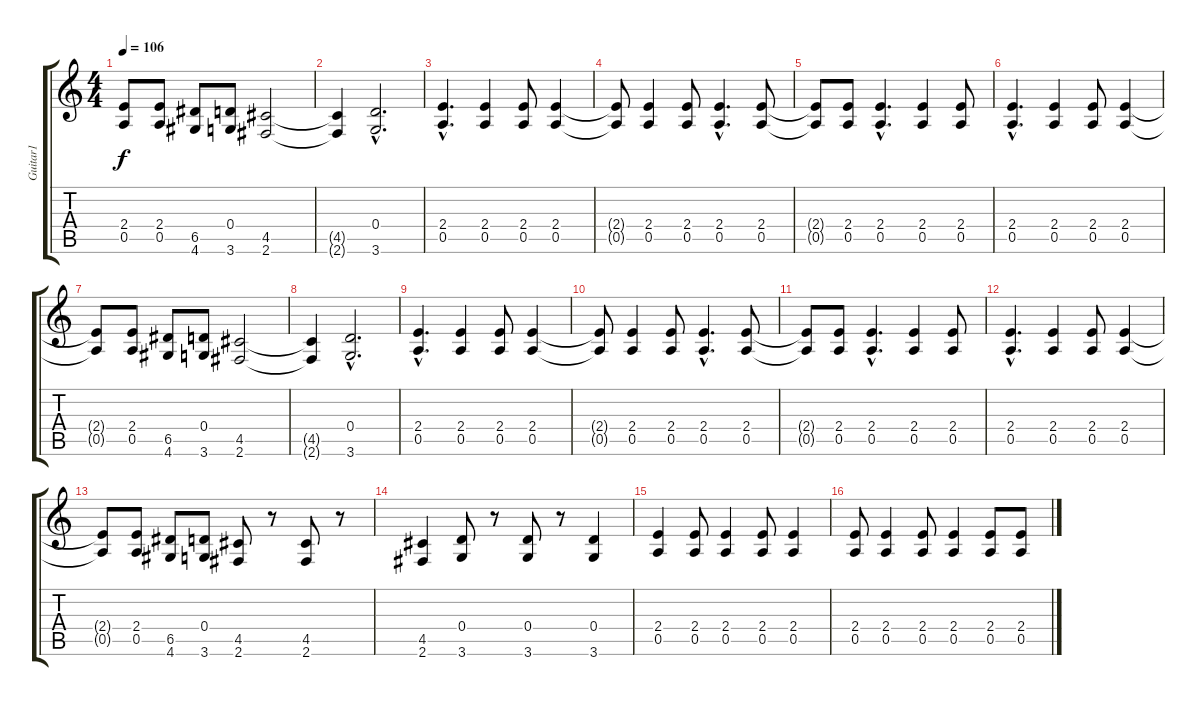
\track ("Guitar1" "Guitar1") {instrument overdrivenguitar}
\staff {score tabs}
\tuning (E4 B3 G3 D3 A2 E2) {hide}
\ts (4 4)
\tempo 106
\clef g2
\ks c
(2.4{t} 0.5{t}).8{dy f} (2.4 0.5).8 (6.5 4.6).8 (0.4 3.6).8 (4.5 2.6).2 |
(4.5{t} 2.6{t}).4 (0.4{hac} 3.6{hac}).2{d} |
(2.4{hac} 0.5{hac}).4{d} (2.4 0.5).4{volume 11} (2.4 0.5).8 (2.4 0.5).4 |
(2.4{t} 0.5{t}).8 (2.4 0.5).4 (2.4 0.5).8 (2.4{hac} 0.5{hac}).4{d} (2.4 0.5).8 |
(2.4{t} 0.5{t}).8 (2.4 0.5).8 (2.4{hac} 0.5{hac}).4{d} (2.4 0.5).4 (2.4 0.5).8 |
(2.4{hac} 0.5{hac}).4{d} (2.4 0.5).4 (2.4 0.5).8 (2.4 0.5).4 |
(2.4{t} 0.5{t}).8 (2.4 0.5).8 (6.5 4.6).8 (0.4 3.6).8 (4.5 2.6).2 |
(4.5{t} 2.6{t}).4 (0.4{hac} 3.6{hac}).2{d volume 11} |
(2.4{hac} 0.5{hac}).4{d volume 13} (2.4 0.5).4 (2.4 0.5).8 (2.4 0.5).4 |
(2.4{t} 0.5{t}).8 (2.4 0.5).4 (2.4 0.5).8{volume 13} (2.4{hac} 0.5{hac}).4{d} (2.4 0.5).8 |
(2.4{t} 0.5{t}).8 (2.4 0.5).8 (2.4{hac} 0.5{hac}).4{d} (2.4 0.5).4 (2.4 0.5).8 |
(2.4{hac} 0.5{hac}).4{d} (2.4 0.5).4 (2.4 0.5).8 (2.4 0.5).4 |
(2.4{t} 0.5{t}).8 (2.4 0.5).8 (6.5 4.6).8 (0.4 3.6).8 (4.5 2.6).8 r.8 (4.5 2.6).8 r.8 |
(4.5 2.6).4 (0.4 3.6).8 r.8 (0.4 3.6).8 r.8 (0.4 3.6).4 |
(2.4 0.5).4 (2.4 0.5).8{volume 15} (2.4 0.5).4 (2.4 0.5).8{volume 14} (2.4 0.5).4 |
(2.4 0.5).8 (2.4 0.5).4{volume 14} (2.4 0.5).8 (2.4 0.5).4 (2.4 0.5).8 (2.4 0.5).8
